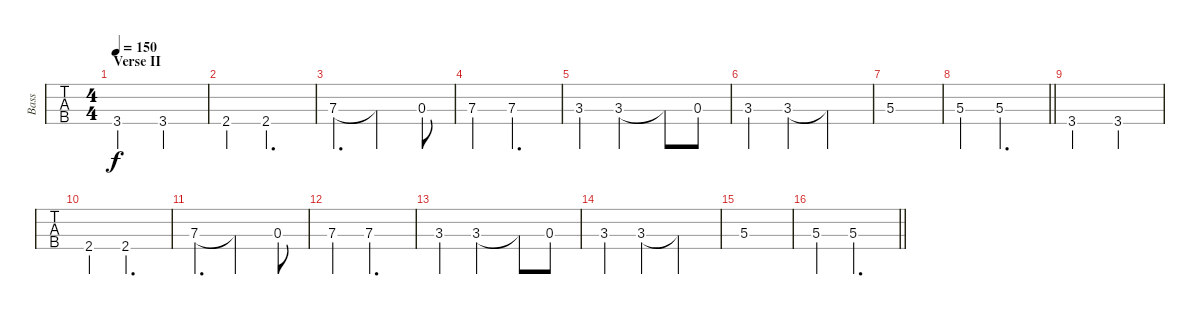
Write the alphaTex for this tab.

\track ("Bass" "Bass") {instrument electricbassfinger}
\staff {tabs}
\tuning (G2 D2 A1 E1) {hide}
\ts (4 4)
\section ("" "Verse II")
\tempo 150
\clef f4
\ks c
3.4.2{dy f} 3.4.2 |
2.4.4 2.4.2{d} |
7.3.4{d} 7.3{t}.2 0.3.8 |
7.3.4 7.3.2{d} |
3.3.4 3.3.2 3.3{t}.8 0.3.8 |
3.3.4 3.3.4 3.3{t}.2 |
5.3.1 |
\barLineRight lightlight
5.3.4 5.3.2{d} |
3.4.2 3.4.2 |
2.4.4 2.4.2{d} |
7.3.4{d} 7.3{t}.2 0.3.8 |
7.3.4 7.3.2{d} |
3.3.4 3.3.2 3.3{t}.8 0.3.8 |
3.3.4 3.3.4 3.3{t}.2 |
5.3.1 |
\barLineRight lightlight
5.3.4 5.3.2{d}
